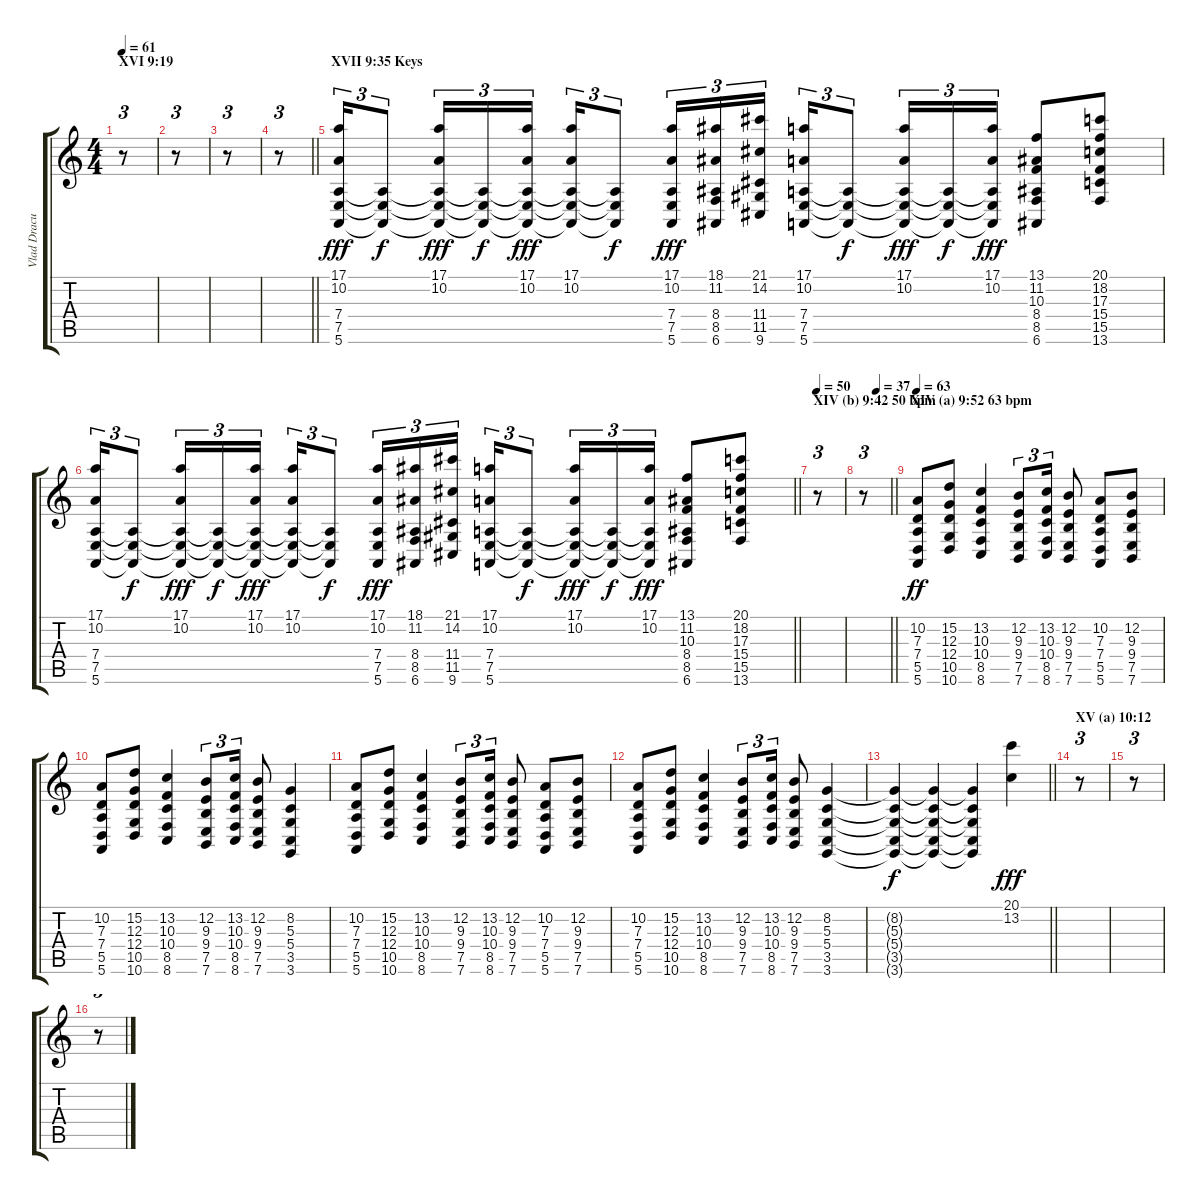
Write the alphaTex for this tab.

\track ("Vlad Dracul / Marcel \"Vampallens\"" "Vlad Dracu") {instrument stringensemble1}
\staff {score tabs}
\tuning (E4 B3 G3 D3 A2 E2) {hide}
\ts (4 4)
\section ("" "XVI 9:19")
\tempo 61
\clef g2
\ks c
r.8{tu (3 2) dy ff} |
r.8{tu (3 2)} |
r.8{tu (3 2)} |
\barLineRight lightlight
r.8{tu (3 2)} |
\section ("" "XVII 9:35 Keys")
(17.1 10.2 7.4 7.5 5.6).16{tu (3 2) dy fff} (7.4{t} 7.5{t} 5.6{t}).8{tu (3 2) dy f} (17.1 10.2 7.4{t} 7.5{t} 5.6{t}).16{tu (3 2) dy fff} (7.4{t} 7.5{t} 5.6{t}).16{tu (3 2) dy f} (17.1 10.2 7.4{t} 7.5{t} 5.6{t}).16{tu (3 2) dy fff} (17.1 10.2 7.4{t} 7.5{t} 5.6{t}).16{tu (3 2)} (7.4{t} 7.5{t} 5.6{t}).8{tu (3 2) dy f} (17.1 10.2 7.4 7.5 5.6).16{tu (3 2) dy fff} (18.1 11.2 8.4 8.5 6.6).16{tu (3 2)} (21.1 14.2 11.4 11.5 9.6).16{tu (3 2)} (17.1 10.2 7.4 7.5 5.6).16{tu (3 2)} (7.4{t} 7.5{t} 5.6{t}).8{tu (3 2) dy f} (17.1 10.2 7.4{t} 7.5{t} 5.6{t}).16{tu (3 2) dy fff} (7.4{t} 7.5{t} 5.6{t}).16{tu (3 2) dy f} (17.1 10.2 7.4{t} 7.5{t} 5.6{t}).16{tu (3 2) dy fff} (13.1 11.2 10.3 8.4 8.5 6.6).8 (20.1 18.2 17.3 15.4 15.5 13.6).8 |
\barLineRight lightlight
(17.1 10.2 7.4 7.5 5.6).16{tu (3 2)} (7.4{t} 7.5{t} 5.6{t}).8{tu (3 2) dy f} (17.1 10.2 7.4{t} 7.5{t} 5.6{t}).16{tu (3 2) dy fff} (7.4{t} 7.5{t} 5.6{t}).16{tu (3 2) dy f} (17.1 10.2 7.4{t} 7.5{t} 5.6{t}).16{tu (3 2) dy fff} (17.1 10.2 7.4{t} 7.5{t} 5.6{t}).16{tu (3 2)} (7.4{t} 7.5{t} 5.6{t}).8{tu (3 2) dy f} (17.1 10.2 7.4 7.5 5.6).16{tu (3 2) dy fff} (18.1 11.2 8.4 8.5 6.6).16{tu (3 2)} (21.1 14.2 11.4 11.5 9.6).16{tu (3 2)} (17.1 10.2 7.4 7.5 5.6).16{tu (3 2)} (7.4{t} 7.5{t} 5.6{t}).8{tu (3 2) dy f} (17.1 10.2 7.4{t} 7.5{t} 5.6{t}).16{tu (3 2) dy fff} (7.4{t} 7.5{t} 5.6{t}).16{tu (3 2) dy f} (17.1 10.2 7.4{t} 7.5{t} 5.6{t}).16{tu (3 2) dy fff} (13.1 11.2 10.3 8.4 8.5 6.6).8 (20.1 18.2 17.3 15.4 15.5 13.6).8 |
\section ("" "XIV (b) 9:42 50 bpm")
\tempo 50
r.8{tu (3 2)} |
\tempo (37 0.5)
\barLineRight lightlight
r.8{tu (3 2)} |
\section ("" "XIV (a) 9:52 63 bpm")
\tempo 63
(10.2 7.3 7.4 5.5 5.6).8{dy ff} (15.2 12.3 12.4 10.5 10.6).8 (13.2 10.3 10.4 8.5 8.6).4 (12.2 9.3 9.4 7.5 7.6).8{tu (3 2)} (13.2 10.3 10.4 8.5 8.6).16{tu (3 2)} (12.2 9.3 9.4 7.5 7.6).8 (10.2 7.3 7.4 5.5 5.6).8 (12.2 9.3 9.4 7.5 7.6).8 |
(10.2 7.3 7.4 5.5 5.6).8 (15.2 12.3 12.4 10.5 10.6).8 (13.2 10.3 10.4 8.5 8.6).4 (12.2 9.3 9.4 7.5 7.6).8{tu (3 2)} (13.2 10.3 10.4 8.5 8.6).16{tu (3 2)} (12.2 9.3 9.4 7.5 7.6).8 (8.2 5.3 5.4 3.5 3.6).4 |
(10.2 7.3 7.4 5.5 5.6).8 (15.2 12.3 12.4 10.5 10.6).8 (13.2 10.3 10.4 8.5 8.6).4 (12.2 9.3 9.4 7.5 7.6).8{tu (3 2)} (13.2 10.3 10.4 8.5 8.6).16{tu (3 2)} (12.2 9.3 9.4 7.5 7.6).8 (10.2 7.3 7.4 5.5 5.6).8 (12.2 9.3 9.4 7.5 7.6).8 |
(10.2 7.3 7.4 5.5 5.6).8 (15.2 12.3 12.4 10.5 10.6).8 (13.2 10.3 10.4 8.5 8.6).4 (12.2 9.3 9.4 7.5 7.6).8{tu (3 2)} (13.2 10.3 10.4 8.5 8.6).16{tu (3 2)} (12.2 9.3 9.4 7.5 7.6).8 (8.2 5.3 5.4 3.5 3.6).4 |
\barLineRight lightlight
(8.2{t} 5.3{t} 5.4{t} 3.5{t} 3.6{t}).4{dy f} (8.2{t} 5.3{t} 5.4{t} 3.5{t} 3.6{t}).4 (8.2{t} 5.3{t} 5.4{t} 3.5{t} 3.6{t}).4 (20.1 13.2).4{dy fff} |
\section ("" "XV (a) 10:12")
r.8{tu (3 2)} |
r.8{tu (3 2)} |
r.8{tu (3 2)}
